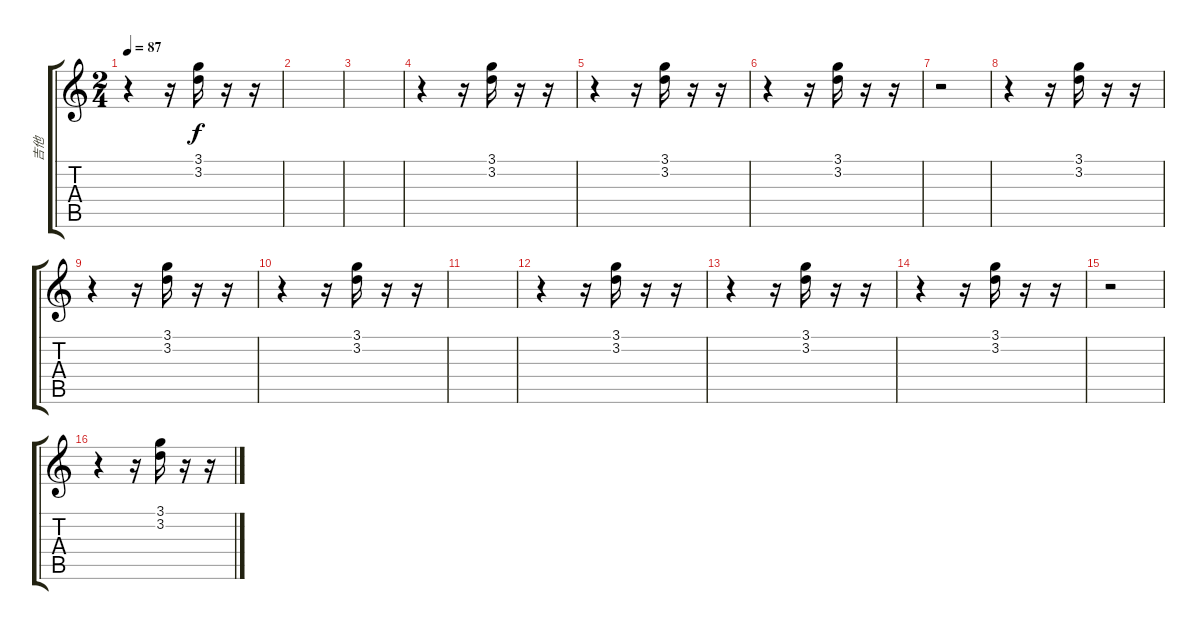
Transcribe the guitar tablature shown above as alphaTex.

\track ("吉他" "吉他") {instrument acousticguitarsteel}
\staff {score tabs}
\tuning (E4 B3 G3 D3 A2 E2) {hide}
\ts (2 4)
\tempo 87
\clef g2
\ks c
r.4{dy f} r.16 (3.1 3.2).16 r.16 r.16 |
|
|
r.4 r.16 (3.1 3.2).16 r.16 r.16 |
r.4 r.16 (3.1 3.2).16 r.16 r.16 |
r.4 r.16 (3.1 3.2).16 r.16 r.16 |
r.2 |
r.4 r.16 (3.1 3.2).16 r.16 r.16 |
r.4 r.16 (3.1 3.2).16 r.16 r.16 |
r.4 r.16 (3.1 3.2).16 r.16 r.16 |
|
r.4 r.16 (3.1 3.2).16 r.16 r.16 |
r.4 r.16 (3.1 3.2).16 r.16 r.16 |
r.4 r.16 (3.1 3.2).16 r.16 r.16 |
r.2 |
r.4 r.16 (3.1 3.2).16 r.16 r.16
